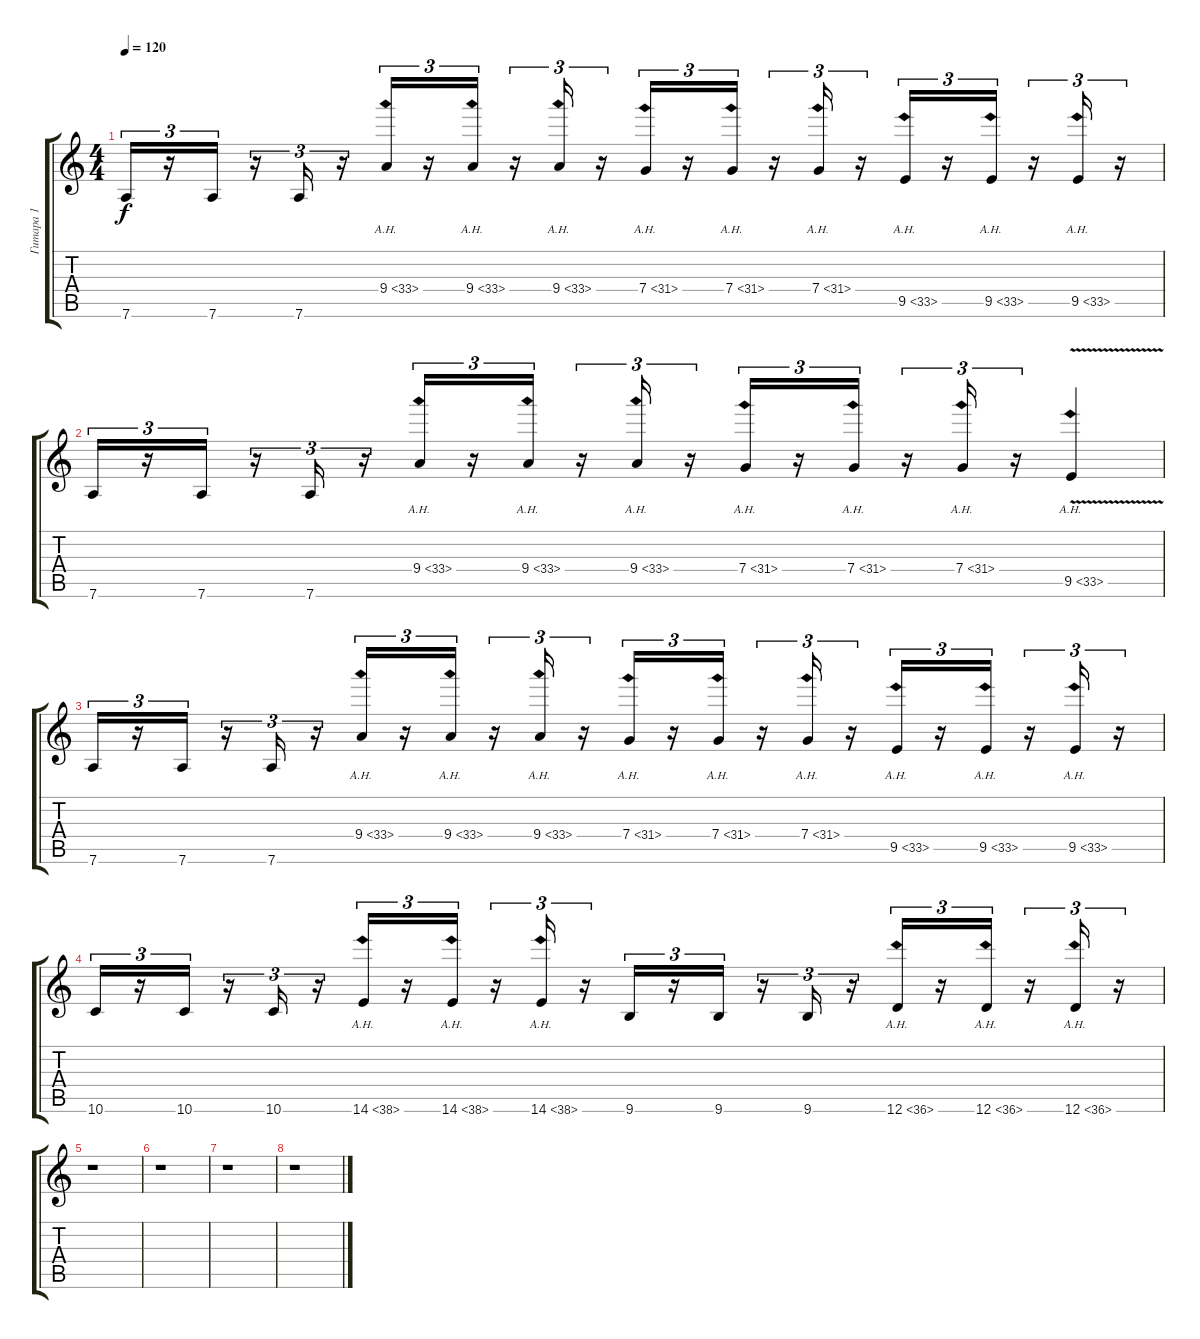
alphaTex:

\track ("Гитара 1" "Гитара 1") {instrument overdrivenguitar}
\staff {score tabs}
\tuning (D4 A3 F3 C3 G2 D2) {hide}
\ts (4 4)
\tempo 120
\clef g2
\ks c
7.6.16{tu (3 2) dy f} r.16{tu (3 2)} 7.6.16{tu (3 2)} r.16{tu (3 2)} 7.6.16{tu (3 2)} r.16{tu (3 2)} 9.4{ah 24}.16{tu (3 2)} r.16{tu (3 2)} 9.4{ah 24}.16{tu (3 2)} r.16{tu (3 2)} 9.4{ah 24}.16{tu (3 2)} r.16{tu (3 2)} 7.4{ah 24}.16{tu (3 2)} r.16{tu (3 2)} 7.4{ah 24}.16{tu (3 2)} r.16{tu (3 2)} 7.4{ah 24}.16{tu (3 2)} r.16{tu (3 2)} 9.5{ah 24}.16{tu (3 2)} r.16{tu (3 2)} 9.5{ah 24}.16{tu (3 2)} r.16{tu (3 2)} 9.5{ah 24}.16{tu (3 2)} r.16{tu (3 2)} |
7.6.16{tu (3 2)} r.16{tu (3 2)} 7.6.16{tu (3 2)} r.16{tu (3 2)} 7.6.16{tu (3 2)} r.16{tu (3 2)} 9.4{ah 24}.16{tu (3 2)} r.16{tu (3 2)} 9.4{ah 24}.16{tu (3 2)} r.16{tu (3 2)} 9.4{ah 24}.16{tu (3 2)} r.16{tu (3 2)} 7.4{ah 24}.16{tu (3 2)} r.16{tu (3 2)} 7.4{ah 24}.16{tu (3 2)} r.16{tu (3 2)} 7.4{ah 24}.16{tu (3 2)} r.16{tu (3 2)} 9.5{ah 24 v}.4 |
7.6.16{tu (3 2)} r.16{tu (3 2)} 7.6.16{tu (3 2)} r.16{tu (3 2)} 7.6.16{tu (3 2)} r.16{tu (3 2)} 9.4{ah 24}.16{tu (3 2)} r.16{tu (3 2)} 9.4{ah 24}.16{tu (3 2)} r.16{tu (3 2)} 9.4{ah 24}.16{tu (3 2)} r.16{tu (3 2)} 7.4{ah 24}.16{tu (3 2)} r.16{tu (3 2)} 7.4{ah 24}.16{tu (3 2)} r.16{tu (3 2)} 7.4{ah 24}.16{tu (3 2)} r.16{tu (3 2)} 9.5{ah 24}.16{tu (3 2)} r.16{tu (3 2)} 9.5{ah 24}.16{tu (3 2)} r.16{tu (3 2)} 9.5{ah 24}.16{tu (3 2)} r.16{tu (3 2)} |
10.6.16{tu (3 2)} r.16{tu (3 2)} 10.6.16{tu (3 2)} r.16{tu (3 2)} 10.6.16{tu (3 2)} r.16{tu (3 2)} 14.6{ah 24}.16{tu (3 2)} r.16{tu (3 2)} 14.6{ah 24}.16{tu (3 2)} r.16{tu (3 2)} 14.6{ah 24}.16{tu (3 2)} r.16{tu (3 2)} 9.6.16{tu (3 2)} r.16{tu (3 2)} 9.6.16{tu (3 2)} r.16{tu (3 2)} 9.6.16{tu (3 2)} r.16{tu (3 2)} 12.6{ah 24}.16{tu (3 2)} r.16{tu (3 2)} 12.6{ah 24}.16{tu (3 2)} r.16{tu (3 2)} 12.6{ah 24}.16{tu (3 2)} r.16{tu (3 2)} |
r.1 |
r.1 |
r.1 |
r.1
